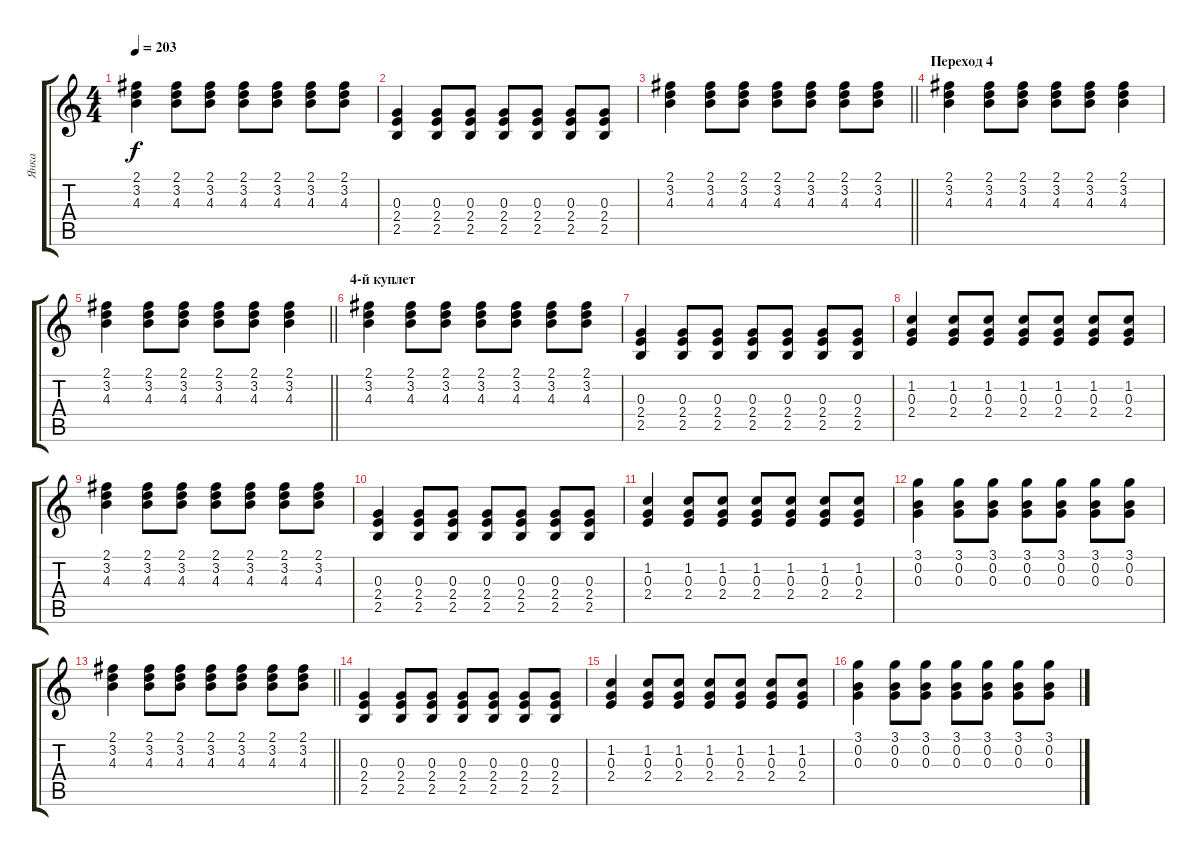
\track ("Янка" "Янка") {instrument electricguitarclean}
\staff {score tabs}
\tuning (E4 B3 G3 D3 A2 E2) {hide}
\ts (4 4)
\tempo 203
\clef g2
\ks c
(2.1 3.2 4.3).4{dy f} (2.1 3.2 4.3).8 (2.1 3.2 4.3).8 (2.1 3.2 4.3).8 (2.1 3.2 4.3).8 (2.1 3.2 4.3).8 (2.1 3.2 4.3).8 |
(0.3 2.4 2.5).4 (0.3 2.4 2.5).8 (0.3 2.4 2.5).8 (0.3 2.4 2.5).8 (0.3 2.4 2.5).8 (0.3 2.4 2.5).8 (0.3 2.4 2.5).8 |
\barLineRight lightlight
(2.1 3.2 4.3).4 (2.1 3.2 4.3).8 (2.1 3.2 4.3).8 (2.1 3.2 4.3).8 (2.1 3.2 4.3).8 (2.1 3.2 4.3).8 (2.1 3.2 4.3).8 |
\section ("" "Переход 4")
(2.1 3.2 4.3).4 (2.1 3.2 4.3).8 (2.1 3.2 4.3).8 (2.1 3.2 4.3).8 (2.1 3.2 4.3).8 (2.1 3.2 4.3).4 |
\barLineRight lightlight
(2.1 3.2 4.3).4 (2.1 3.2 4.3).8 (2.1 3.2 4.3).8 (2.1 3.2 4.3).8 (2.1 3.2 4.3).8 (2.1 3.2 4.3).4 |
\section ("" "4-й куплет")
(2.1 3.2 4.3).4 (2.1 3.2 4.3).8 (2.1 3.2 4.3).8 (2.1 3.2 4.3).8 (2.1 3.2 4.3).8 (2.1 3.2 4.3).8 (2.1 3.2 4.3).8 |
(0.3 2.4 2.5).4 (0.3 2.4 2.5).8 (0.3 2.4 2.5).8 (0.3 2.4 2.5).8 (0.3 2.4 2.5).8 (0.3 2.4 2.5).8 (0.3 2.4 2.5).8 |
(1.2 0.3 2.4).4 (1.2 0.3 2.4).8 (1.2 0.3 2.4).8 (1.2 0.3 2.4).8 (1.2 0.3 2.4).8 (1.2 0.3 2.4).8 (1.2 0.3 2.4).8 |
(2.1 3.2 4.3).4 (2.1 3.2 4.3).8 (2.1 3.2 4.3).8 (2.1 3.2 4.3).8 (2.1 3.2 4.3).8 (2.1 3.2 4.3).8 (2.1 3.2 4.3).8 |
(0.3 2.4 2.5).4 (0.3 2.4 2.5).8 (0.3 2.4 2.5).8 (0.3 2.4 2.5).8 (0.3 2.4 2.5).8 (0.3 2.4 2.5).8 (0.3 2.4 2.5).8 |
(1.2 0.3 2.4).4 (1.2 0.3 2.4).8 (1.2 0.3 2.4).8 (1.2 0.3 2.4).8 (1.2 0.3 2.4).8 (1.2 0.3 2.4).8 (1.2 0.3 2.4).8 |
(3.1 0.2 0.3).4 (3.1 0.2 0.3).8 (3.1 0.2 0.3).8 (3.1 0.2 0.3).8 (3.1 0.2 0.3).8 (3.1 0.2 0.3).8 (3.1 0.2 0.3).8 |
\barLineRight lightlight
(2.1 3.2 4.3).4 (2.1 3.2 4.3).8 (2.1 3.2 4.3).8 (2.1 3.2 4.3).8 (2.1 3.2 4.3).8 (2.1 3.2 4.3).8 (2.1 3.2 4.3).8 |
(0.3 2.4 2.5).4 (0.3 2.4 2.5).8 (0.3 2.4 2.5).8 (0.3 2.4 2.5).8 (0.3 2.4 2.5).8 (0.3 2.4 2.5).8 (0.3 2.4 2.5).8 |
(1.2 0.3 2.4).4 (1.2 0.3 2.4).8 (1.2 0.3 2.4).8 (1.2 0.3 2.4).8 (1.2 0.3 2.4).8 (1.2 0.3 2.4).8 (1.2 0.3 2.4).8 |
(3.1 0.2 0.3).4 (3.1 0.2 0.3).8 (3.1 0.2 0.3).8 (3.1 0.2 0.3).8 (3.1 0.2 0.3).8 (3.1 0.2 0.3).8 (3.1 0.2 0.3).8
